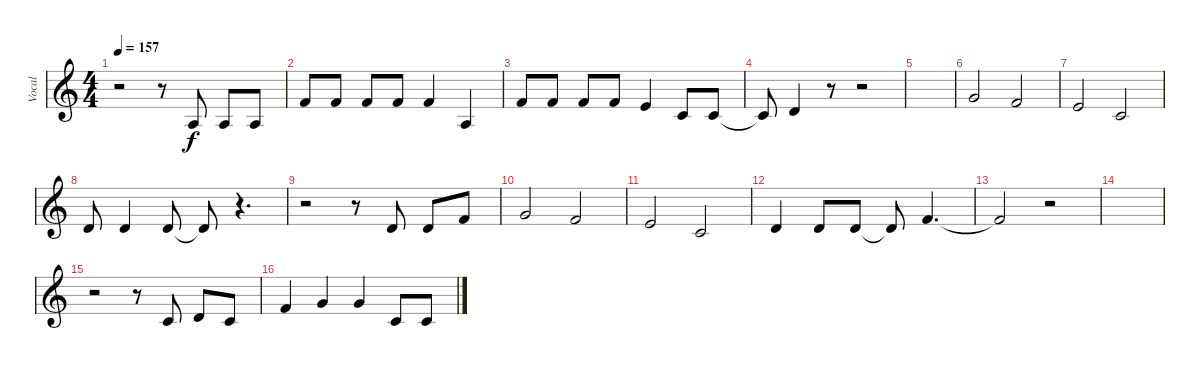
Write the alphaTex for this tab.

\track ("Vocal" "Vocal") {instrument sopranosax bank 255}
\staff {score}
\tuning (E4 B3 G3 D3 A2 E2) {hide}
\ts (4 4)
\tempo 157
\clef g2
\ks c
r.2{dy f} r.8 2.3.8 2.3.8 2.3.8 |
1.1.8 1.1.8 1.1.8 1.1.8 1.1.4 2.3.4 |
1.1.8 1.1.8 1.1.8 1.1.8 0.1.4 1.2.8 1.2.8 |
1.2{t}.8 3.2.4 r.8 r.2 |
|
3.1.2 1.1.2 |
0.1.2 1.2.2 |
3.2.8 3.2.4 3.2.8 3.2{t}.8 r.4{d} |
r.2 r.8 3.2.8 3.2.8 1.1.8 |
3.1.2 1.1.2 |
0.1.2 1.2.2 |
3.2.4 3.2.8 3.2.8 3.2{t}.8 1.1.4{d} |
1.1{t}.2 r.2 |
|
r.2 r.8 1.2.8 3.2.8 1.2.8 |
1.1.4 3.1.4 3.1.4 1.2.8 1.2.8
